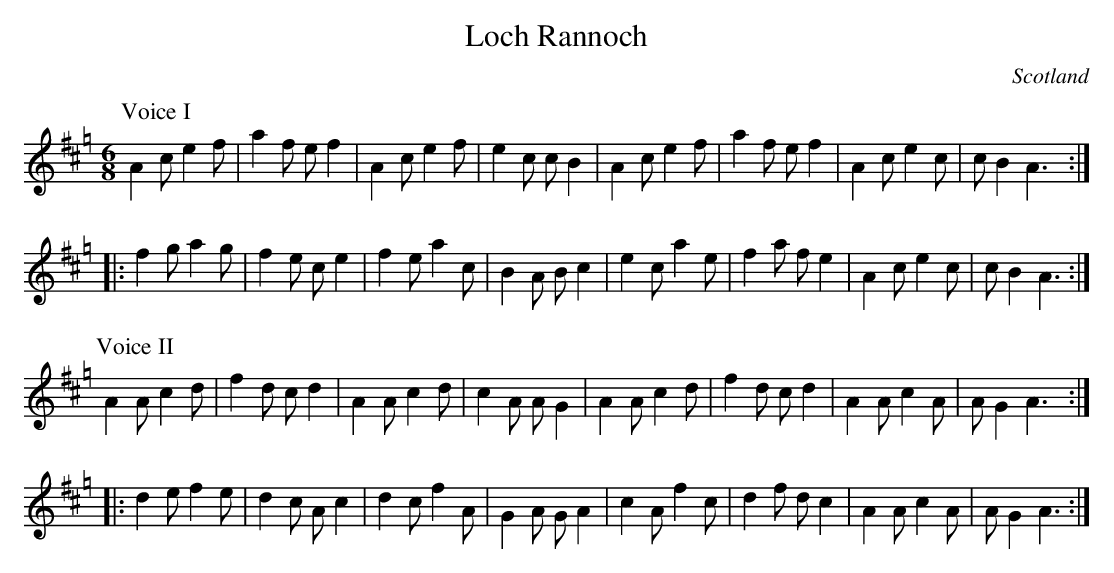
X:1
T:Loch Rannoch
O:Scotland
M:6/8
K:Hp
P:Voice I
A2c e2f|a2f ef2|A2c e2f|e2c cB2|\
A2c e2f|a2f ef2|A2c e2c|cB2 A3::
f2g a2g|f2e ce2|f2e a2c|B2A Bc2|\
e2c a2e|f2a fe2|A2c e2c|cB2 A3:|
P:Voice II
A2A c2d|f2d cd2|A2A c2d|c2A AG2|\
A2A c2d|f2d cd2|A2A c2A|AG2 A3::
d2e f2e|d2c Ac2|d2c f2A|G2A GA2|\
c2A f2c|d2f dc2|A2A c2A|AG2 A3:|
